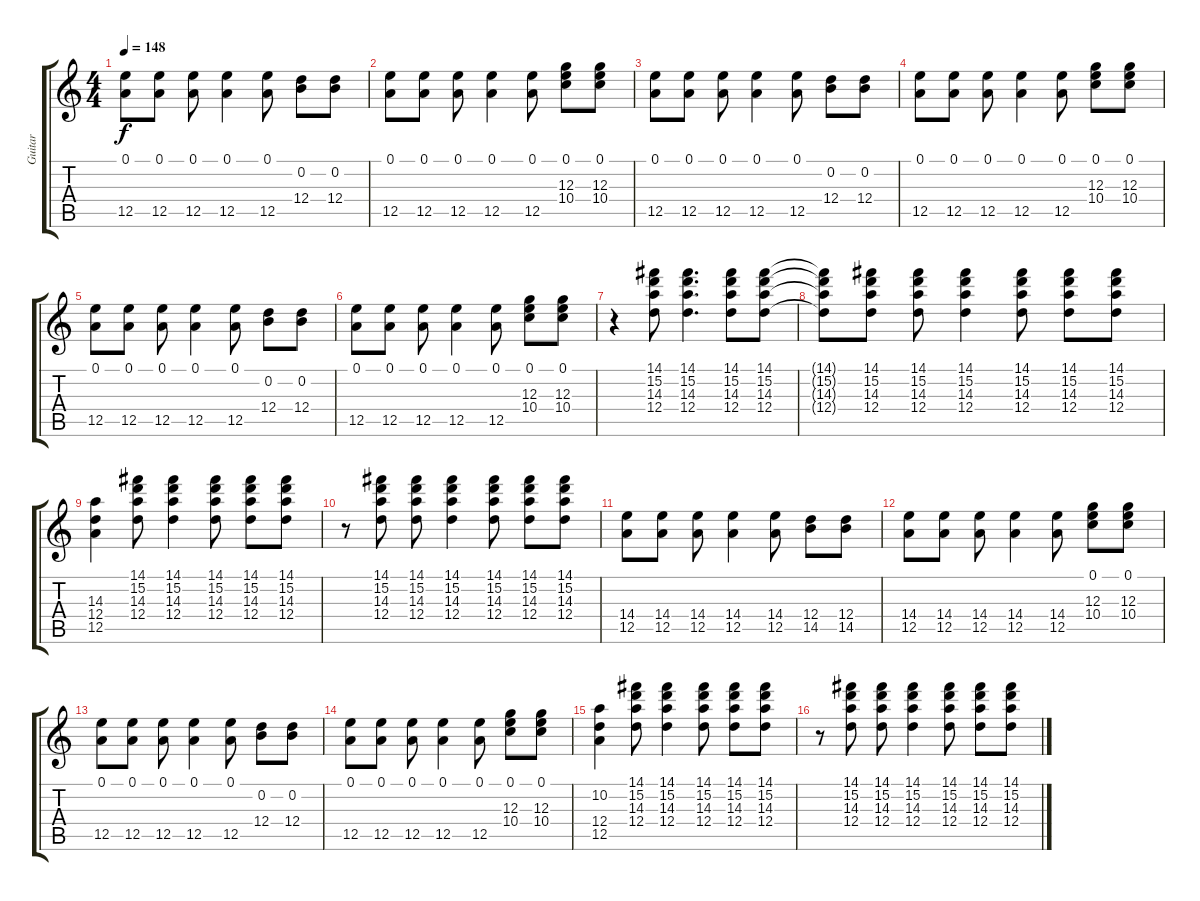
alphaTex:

\track ("Guitar" "Guitar") {instrument acousticguitarsteel}
\staff {score tabs}
\tuning (E4 B3 G3 D3 A2 E2) {hide}
\ts (4 4)
\tempo 148
\clef g2
\ks c
(0.1 12.5).8{dy f} (0.1 12.5).8 (0.1 12.5).8 (0.1 12.5).4 (0.1 12.5).8 (0.2 12.4).8 (0.2 12.4).8 |
(0.1 12.5).8 (0.1 12.5).8 (0.1 12.5).8 (0.1 12.5).4 (0.1 12.5).8 (0.1 12.3 10.4).8 (0.1 12.3 10.4).8 |
(0.1 12.5).8 (0.1 12.5).8 (0.1 12.5).8 (0.1 12.5).4 (0.1 12.5).8 (0.2 12.4).8 (0.2 12.4).8 |
(0.1 12.5).8 (0.1 12.5).8 (0.1 12.5).8 (0.1 12.5).4 (0.1 12.5).8 (0.1 12.3 10.4).8 (0.1 12.3 10.4).8 |
(0.1 12.5).8 (0.1 12.5).8 (0.1 12.5).8 (0.1 12.5).4 (0.1 12.5).8 (0.2 12.4).8 (0.2 12.4).8 |
(0.1 12.5).8 (0.1 12.5).8 (0.1 12.5).8 (0.1 12.5).4 (0.1 12.5).8 (0.1 12.3 10.4).8 (0.1 12.3 10.4).8 |
r.4 (14.1 15.2 14.3 12.4).8 (14.1 15.2 14.3 12.4).4{d} (14.1 15.2 14.3 12.4).8 (14.1 15.2 14.3 12.4).8 |
(14.1{t} 15.2{t} 14.3{t} 12.4{t}).8 (14.1 15.2 14.3 12.4).8 (14.1 15.2 14.3 12.4).8 (14.1 15.2 14.3 12.4).4 (14.1 15.2 14.3 12.4).8 (14.1 15.2 14.3 12.4).8 (14.1 15.2 14.3 12.4).8 |
(14.3 12.4 12.5).4 (14.1 15.2 14.3 12.4).8 (14.1 15.2 14.3 12.4).4 (14.1 15.2 14.3 12.4).8 (14.1 15.2 14.3 12.4).8 (14.1 15.2 14.3 12.4).8 |
r.8 (14.1 15.2 14.3 12.4).8 (14.1 15.2 14.3 12.4).8 (14.1 15.2 14.3 12.4).4 (14.1 15.2 14.3 12.4).8 (14.1 15.2 14.3 12.4).8 (14.1 15.2 14.3 12.4).8 |
(14.4 12.5).8 (14.4 12.5).8 (14.4 12.5).8 (14.4 12.5).4 (14.4 12.5).8 (12.4 14.5).8 (12.4 14.5).8 |
(14.4 12.5).8 (14.4 12.5).8 (14.4 12.5).8 (14.4 12.5).4 (14.4 12.5).8 (0.1 12.3 10.4).8 (0.1 12.3 10.4).8 |
(0.1 12.5).8 (0.1 12.5).8 (0.1 12.5).8 (0.1 12.5).4 (0.1 12.5).8 (0.2 12.4).8 (0.2 12.4).8 |
(0.1 12.5).8 (0.1 12.5).8 (0.1 12.5).8 (0.1 12.5).4 (0.1 12.5).8 (0.1 12.3 10.4).8 (0.1 12.3 10.4).8 |
(10.2 12.4 12.5).4 (14.1 15.2 14.3 12.4).8 (14.1 15.2 14.3 12.4).4 (14.1 15.2 14.3 12.4).8 (14.1 15.2 14.3 12.4).8 (14.1 15.2 14.3 12.4).8 |
r.8 (14.1 15.2 14.3 12.4).8 (14.1 15.2 14.3 12.4).8 (14.1 15.2 14.3 12.4).4 (14.1 15.2 14.3 12.4).8 (14.1 15.2 14.3 12.4).8 (14.1 15.2 14.3 12.4).8
